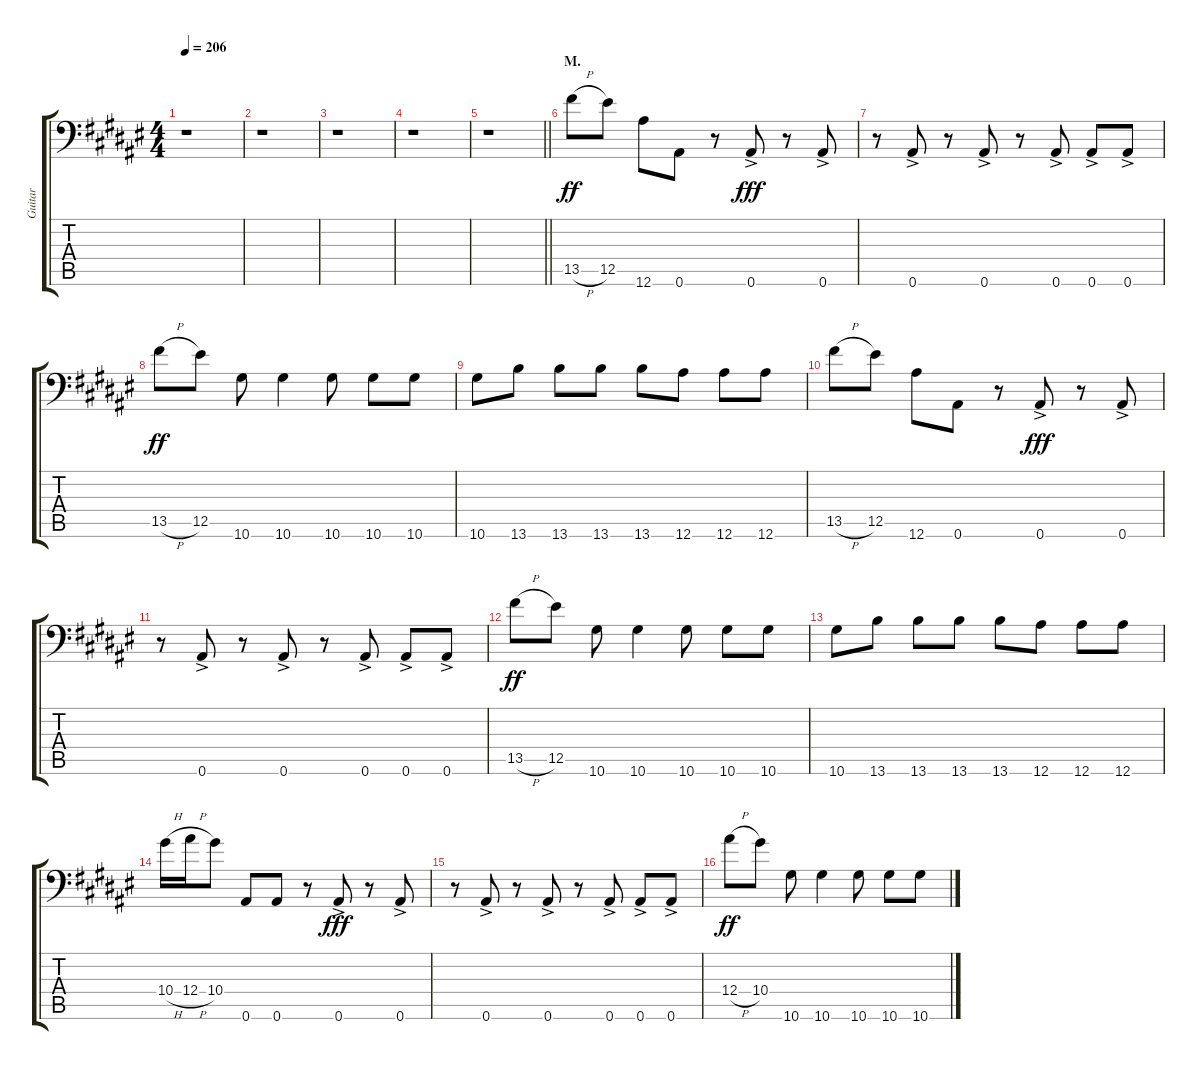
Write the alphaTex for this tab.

\track ("Guitar" "Guitar") {instrument distortionguitar}
\staff {score tabs}
\tuning (C4 G3 Eb3 Bb2 F2 Bb1) {hide}
\ts (4 4)
\tempo 206
\clef f4
\ks f#
r.1{dy ff} |
r.1 |
r.1 |
r.1 |
\barLineRight lightlight
r.1 |
\section ("" "M. ")
13.5{h}.8 12.5.8 12.6.8 0.6.8 r.8 0.6{ac}.8{dy fff} r.8 0.6{ac}.8 |
r.8 0.6{ac}.8 r.8 0.6{ac}.8 r.8 0.6{ac}.8 0.6{ac}.8 0.6{ac}.8 |
13.5{h}.8{dy ff} 12.5.8 10.6.8 10.6.4 10.6.8 10.6.8 10.6.8 |
10.6.8 13.6.8 13.6.8 13.6.8 13.6.8 12.6.8 12.6.8 12.6.8 |
13.5{h}.8 12.5.8 12.6.8 0.6.8 r.8 0.6{ac}.8{dy fff} r.8 0.6{ac}.8 |
r.8 0.6{ac}.8 r.8 0.6{ac}.8 r.8 0.6{ac}.8 0.6{ac}.8 0.6{ac}.8 |
13.5{h}.8{dy ff} 12.5.8 10.6.8 10.6.4 10.6.8 10.6.8 10.6.8 |
10.6.8 13.6.8 13.6.8 13.6.8 13.6.8 12.6.8 12.6.8 12.6.8 |
10.4{h}.16 12.4{h}.16 10.4.8 0.6.8 0.6.8 r.8 0.6{ac}.8{dy fff} r.8 0.6{ac}.8 |
r.8 0.6{ac}.8 r.8 0.6{ac}.8 r.8 0.6{ac}.8 0.6{ac}.8 0.6{ac}.8 |
12.4{h}.8{dy ff} 10.4.8 10.6.8 10.6.4 10.6.8 10.6.8 10.6.8
